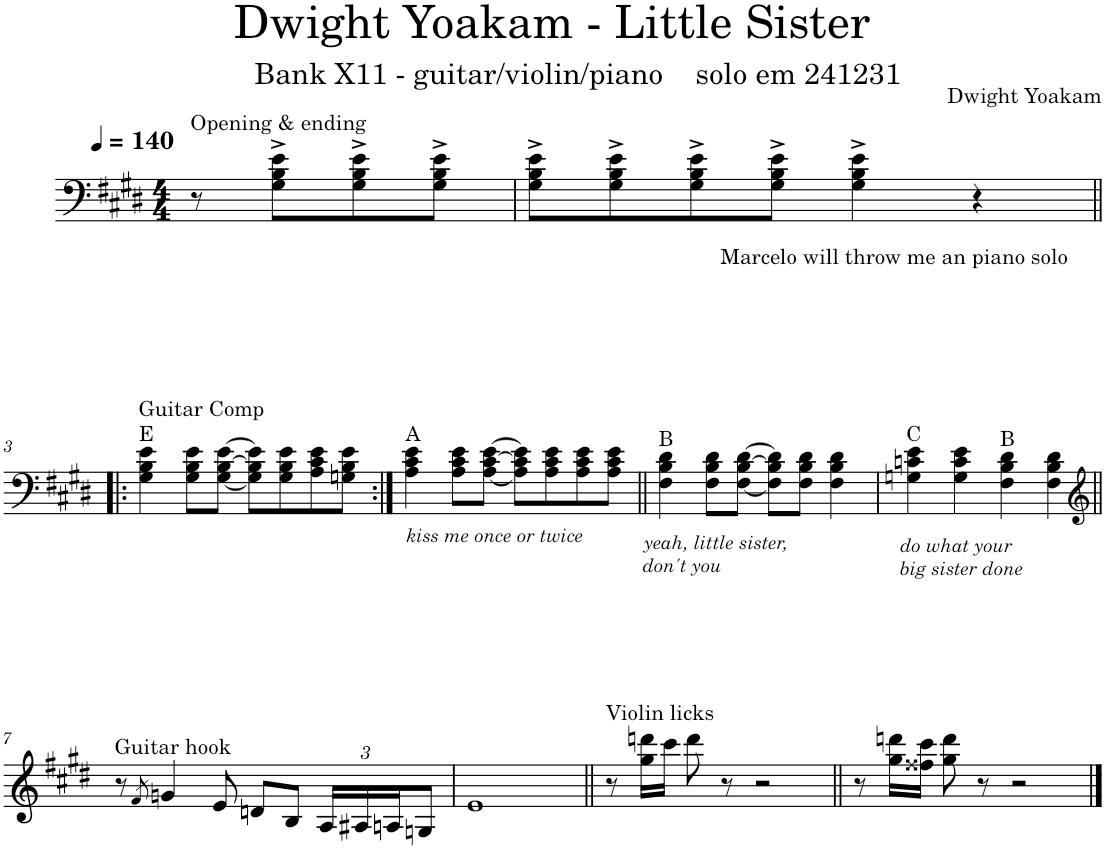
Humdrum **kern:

**kern	**harte
*part1	*part1
*staff1	*
*I"Piano	*
*I'Pno.	*
*clefF4	*
*k[f#c#g#d#]	*
*M4/4	*
*MM140	*
=1	=1
!LO:TX:a:t=Opening & ending	!
!LO:TX:b:t=Marcelo will throw me an piano solo	!
8r	.
8G#\^ 8B\^ 8e\^L	.
8G#\^ 8B\^ 8e\^	.
8G#\^ 8B\^ 8e\^J	.
=2	=2
8G#\^ 8B\^ 8e\^L	.
8G#\^ 8B\^ 8e\^	.
8G#\^ 8B\^ 8e\^	.
8G#\^ 8B\^ 8e\^J	.
4G#\^ 4B\^ 4e\^	.
4r	.
!!LO:LB:g=z
=3!|:	=3!|:
!LO:TX:a:t=Guitar Comp	!
4G#\ 4B\ 4e\	E:maj
8G#\ 8B\ 8e\L	.
[8G#\ [8B\ [8e\J	.
8G#\] 8B\] 8e\]L	.
8G#\ 8B\ 8e\	.
8A\ 8c#\ 8e\	.
8Gn\ 8B\ 8e\J	.
=4:|!	=4:|!
!LO:TX:b:i:t=kiss me once or twice	!
4A\ 4c#\ 4e\	A:maj
8A\ 8c#\ 8e\L	.
[8A\ [8c#\ [8e\J	.
8A\] 8c#\] 8e\]L	.
8A\ 8c#\ 8e\	.
8A\ 8c#\ 8e\	.
8A\ 8c#\ 8e\J	.
=5||	=5||
!LO:TX:b:i:t=yeah, little sister,	!
!LO:TX:b:t=don't you	!
4F#\ 4B\ 4d#\	B:maj
8F#\ 8B\ 8d#\L	.
[8F#\ [8B\ [8d#\J	.
8F#\] 8B\] 8d#\]L	.
8F#\ 8B\ 8d#\J	.
4F#\ 4B\ 4d#\	.
=6	=6
!LO:TX:b:i:t=do what your	!
!LO:TX:b:t=big sister done	!
4Gn\ 4cn\ 4e\	C:maj
4G\ 4c\ 4e\	.
4F#\ 4B\ 4d#\	B:maj
4F#\ 4B\ 4d#\	.
!!LO:LB:g=z
=7||	=7||
*clefG2	*
!LO:TX:a:t=Guitar hook	!
8r	.
8qf#/	.
4gn/	.
8e/	.
8dn/L	.
8B/J	.
*Xbrackettup	*
24A/LL	.
24A#X/	.
24An/J	.
8Gn/J	.
=8	=8
1e	.
=9||	=9||
!LO:TX:a:t=Violin licks	!
8r	.
16gg#\ 16dddn\LL	.
16ccc#\JJ	.
8ddd\	.
8r	.
2r	.
=10||	=10||
8r	.
16gg#\ 16dddn\LL	.
16ff##X\ 16ccc#\JJ	.
8gg#\ 8ddd\	.
8r	.
2r	.
==	==
*-	*-
